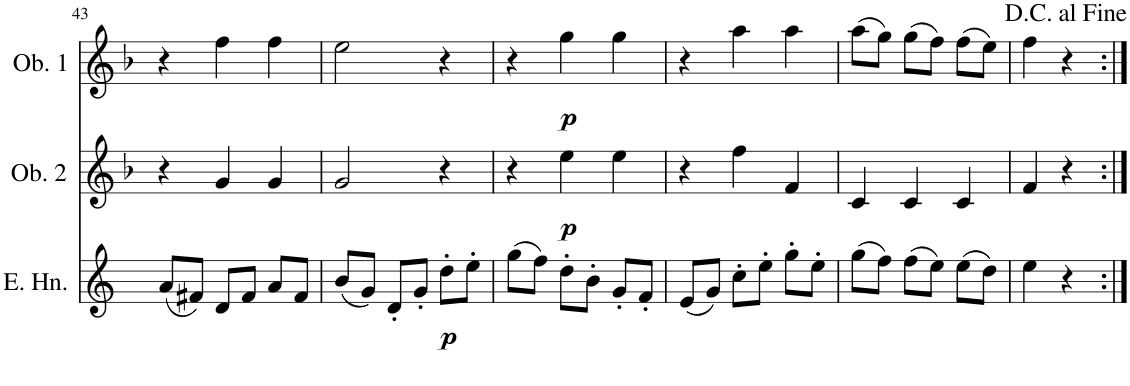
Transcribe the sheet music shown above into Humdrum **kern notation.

**kern	**dynam	**kern	**dynam	**kern	**dynam
*part3	*part3	*part2	*part2	*part1	*part1
*staff3	*staff3	*staff2	*staff2	*staff1	*staff1
*I"English Horn	*	*I"Oboe 2	*	*I"Oboe 1	*
*I'E. Hn.	*	*I'Ob. 2	*	*I'Ob. 1	*
!!LO:PB:g=z
*clefG2	*	*clefG2	*	*clefG2	*
*Trd4c7	*	*	*	*	*
*k[]	*	*k[b-]	*	*k[b-]	*
*M3/4	*	*M3/4	*	*M3/4	*
=43	=43	=43	=43	=43	=43
(8a/L	.	4r	.	4r	.
8f#X/J)	.	.	.	.	.
8d/L	.	4g/	.	4ff\	.
8f#/J	.	.	.	.	.
8a/L	.	4g/	.	4ff\	.
8f#/J	.	.	.	.	.
=44	=44	=44	=44	=44	=44
(8b/L	.	2g/	.	2ee\	.
8g/J)	.	.	.	.	.
8d'/L	.	.	.	.	.
8g'/J	.	.	.	.	.
!	!LO:DY:b	!	!	!	!
8dd'\L	p	4r	.	4r	.
8ee'\J	.	.	.	.	.
=45	=45	=45	=45	=45	=45
(8gg\L	.	4r	.	4r	.
8ff\J)	.	.	.	.	.
!	!	!	!LO:DY:b	!	!LO:DY:b
8dd'\L	.	4ee\	p	4gg\	p
8b'\J	.	.	.	.	.
8g'/L	.	4ee\	.	4gg\	.
8f'/J	.	.	.	.	.
=46	=46	=46	=46	=46	=46
(8e/L	.	4r	.	4r	.
8g/J)	.	.	.	.	.
8cc'\L	.	4ff\	.	4aa\	.
8ee'\J	.	.	.	.	.
8gg'\L	.	4f/	.	4aa\	.
8ee'\J	.	.	.	.	.
=47	=47	=47	=47	=47	=47
(8gg\L	.	4c/	.	(8aa\L	.
8ff\J)	.	.	.	8gg\J)	.
(8ff\L	.	4c/	.	(8gg\L	.
8ee\J)	.	.	.	8ff\J)	.
(8ee\L	.	4c/	.	(8ff\L	.
8dd\J)	.	.	.	8ee\J)	.
=48	=48	=48	=48	=48	=48
4ee\	.	4f/	.	4ff\	.
4r	.	4r	.	4r	.
=:|!	=:|!	=:|!	=:|!	=:|!	=:|!
*-	*-	*-	*-	*-	*-
